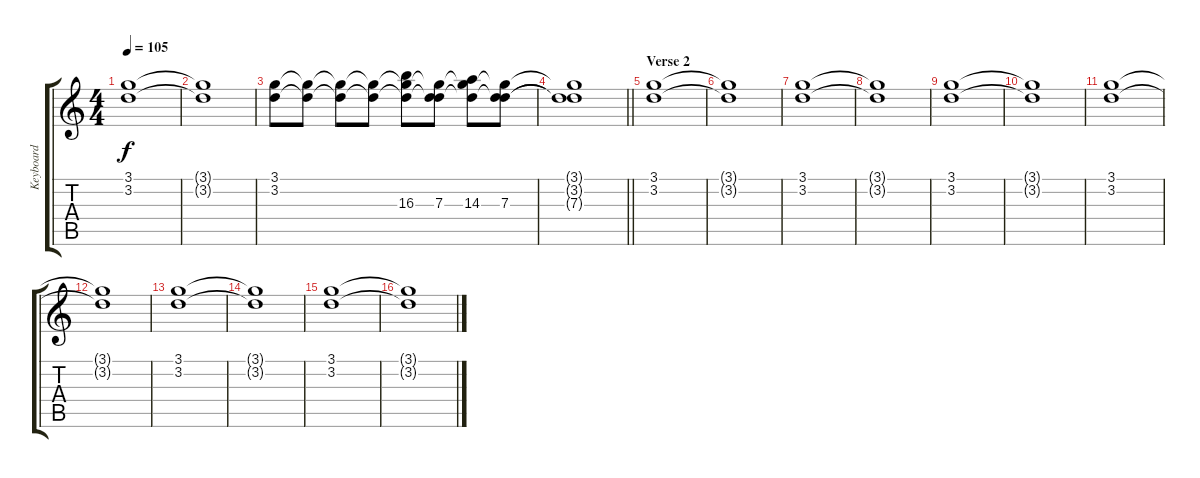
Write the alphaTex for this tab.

\track ("Keyboard" "Keyboard") {instrument acousticguitarnylon}
\staff {score tabs}
\tuning (E4 B3 G3 D3 A2 E2) {hide}
\ts (4 4)
\tempo 105
\clef g2
\ks c
(3.1 3.2).1{dy f} |
(3.1{t} 3.2{t}).1 |
(3.1 3.2).8 (3.1{t} 3.2{t}).8 (3.1{t} 3.2{t}).8 (3.1{t} 3.2{t}).8 (3.1{t} 3.2{t} 16.3).8 (3.1{t} 3.2{t} 7.3).8 (3.1{t} 3.2{t} 14.3).8 (3.1{t} 3.2{t} 7.3).8 |
\barLineRight lightlight
(3.1{t} 3.2{t} 7.3{t}).1 |
\section ("" "Verse 2")
(3.1 3.2).1 |
(3.1{t} 3.2{t}).1 |
(3.1 3.2).1 |
(3.1{t} 3.2{t}).1 |
(3.1 3.2).1 |
(3.1{t} 3.2{t}).1 |
(3.1 3.2).1 |
(3.1{t} 3.2{t}).1 |
(3.1 3.2).1 |
(3.1{t} 3.2{t}).1 |
(3.1 3.2).1 |
(3.1{t} 3.2{t}).1
